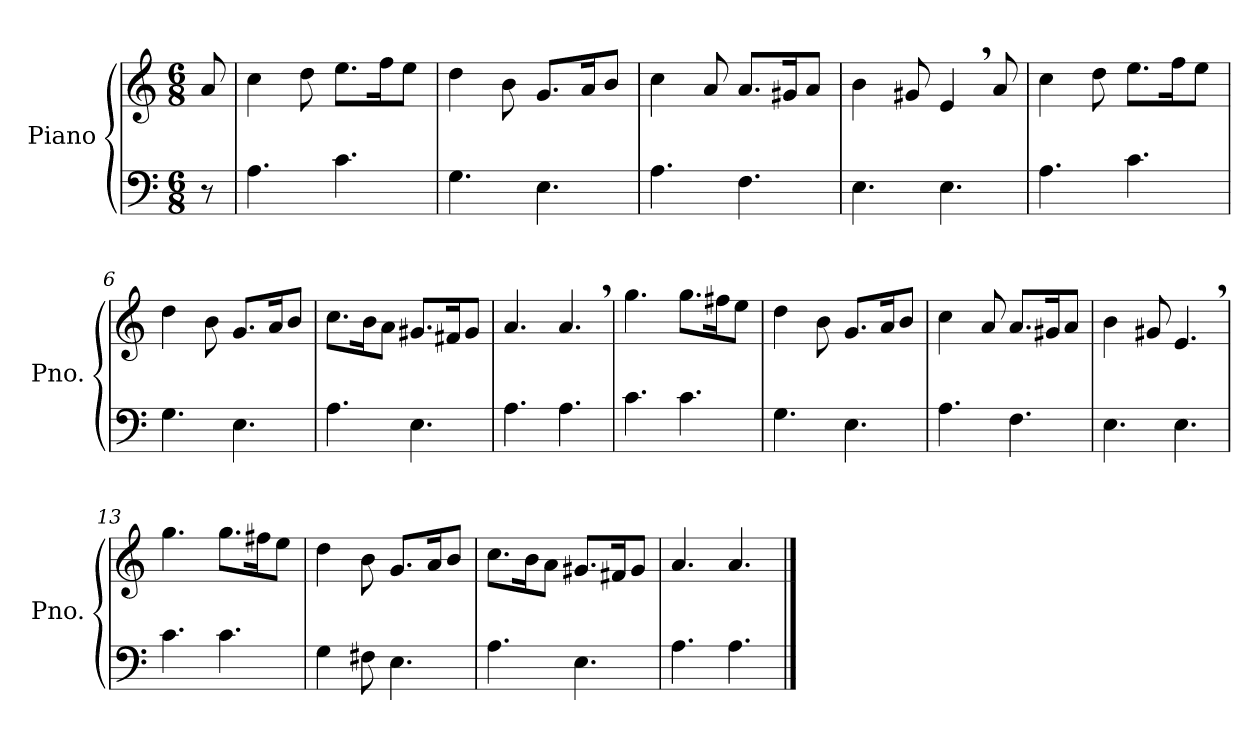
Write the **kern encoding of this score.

**kern	**kern
*part1	*part1
*staff2	*staff1
*I"Piano	*
*I'Pno.	*
*clefF4	*clefG2
*k[]	*k[]
*M6/8	*M6/8
*MM80	*MM80
=	=
8r	8a/
=1	=1
4.A<\	4cc\
.	8dd\
4.c<\	8.ee\L
.	16ff\K
.	8ee\J
=2	=2
4.G<\	4dd\
.	8b\
4.E<\	8.g/L
.	16a/K
.	8b/J
=3	=3
4.A<\	4cc\
.	8a/
4.F<\	8.a/L
.	16g#X/K
.	8a/J
=4	=4
4.E<\	4b\
.	8g#X/
4.E<\	4e,/
.	8a/
=5	=5
4.A<\	4cc\
.	8dd\
4.c<\	8.ee\L
.	16ff\K
.	8ee\J
!!LO:LB:g=z
=6	=6
4.G<\	4dd\
.	8b\
4.E<\	8.g/L
.	16a/K
.	8b/J
!!LO:LB:g=z
=7	=7
4.A<\	8.cc\L
.	16b\K
.	8a\J
4.E<\	8.g#X/L
.	16f#X/K
.	8g#/J
=8	=8
4.A<\	4.a/
4.A<\	4.a,/
=9	=9
4.c<\	4.gg\
4.c<\	8.gg\L
.	16ff#X\K
.	8ee\J
=10	=10
4.G<\	4dd\
.	8b\
4.E<\	8.g/L
.	16a/K
.	8b/J
=11	=11
4.A<\	4cc\
.	8a/
4.F<\	8.a/L
.	16g#X/K
.	8a/J
=12	=12
4.E<\	4b\
.	8g#X/
4.E<\	4.e,/
=13	=13
4.c<\	4.gg\
4.c<\	8.gg\L
.	16ff#X\K
.	8ee\J
!!LO:LB:g=z
=14	=14
4G<\	4dd\
8F#X<\	8b\
4.E<\	8.g/L
.	16a/K
.	8b/J
=15	=15
4.A<\	8.cc\L
.	16b\K
.	8a\J
4.E<\	8.g#X/L
.	16f#X/K
.	8g#/J
=16	=16
4.A<\	4.a/
4.A<\	4.a/
==	==
*-	*-
